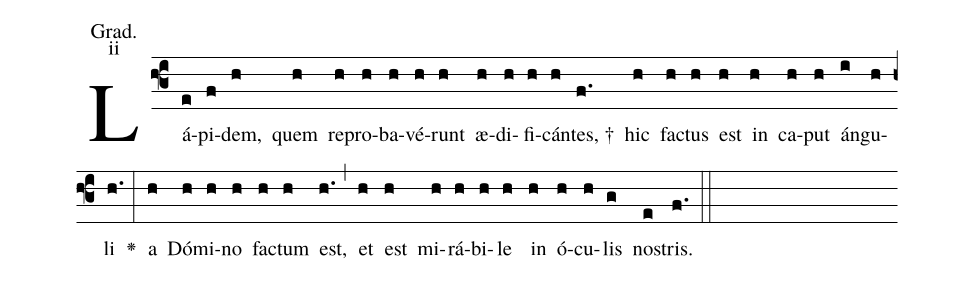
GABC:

office-part: Graduale;
mode: 2;
annotation: Grad.;
annotation: ii;
%%
(f3) Lá(e)pi(f)dem,(h) quem(h) re(h)pro(h)ba(h)vé(h)runt(h) æ(h)di(h)fi(h)cán(h)tes, †(f.) hic(h) fa(h)ctus(h) est(h) in(h) ca(h)put(h) án(i)gu(h)li(h.) <v>\greheightstar</v>(:) a(h) Dó(h)mi(h)no(h) fa(h)ctum(h) est,(h.) (,) et(h) est(h) mi(h)rá(h)bi(h)le(h) in(h) ó(h)cu(h)lis(g) no(e)stris.(f.) (::)
